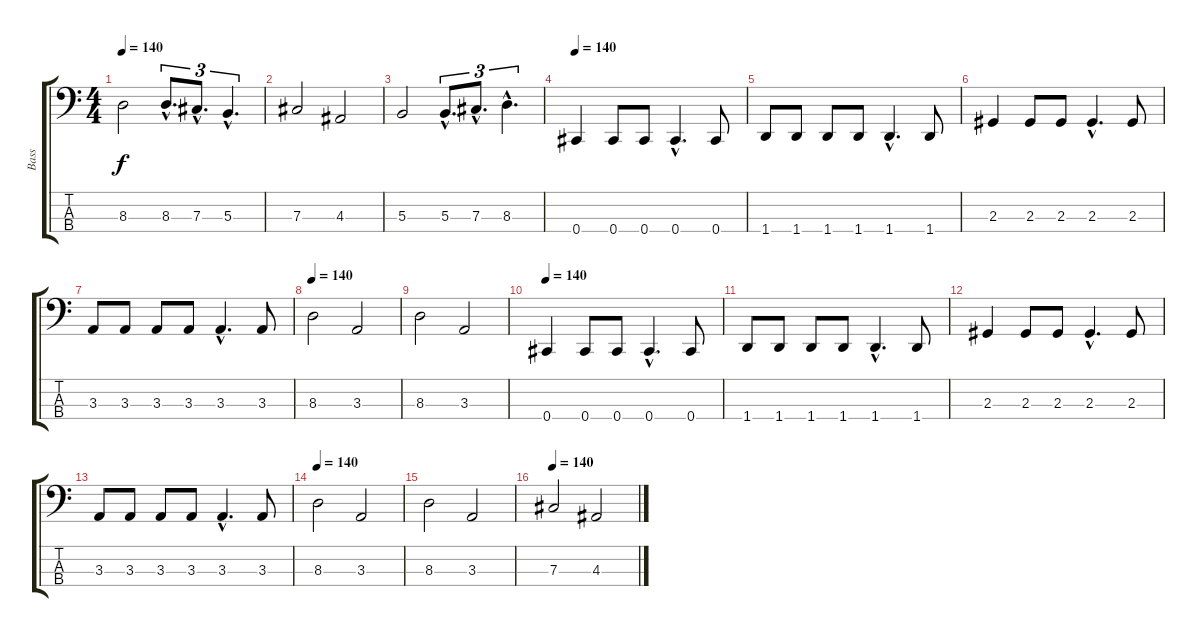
\track ("Bass" "Bass") {instrument electricbasspick}
\staff {score tabs}
\tuning (E2 B1 Gb1 Db1) {hide}
\ts (4 4)
\tempo 140
\clef f4
\ks c
8.3.2{dy f} 8.3{hac}.8{d tu (3 2)} 7.3{hac}.8{d tu (3 2)} 5.3{hac}.4{d tu (3 2)} |
7.3.2 4.3.2 |
5.3.2 5.3{hac}.8{d tu (3 2)} 7.3{hac}.8{d tu (3 2)} 8.3{hac}.4{d tu (3 2)} |
\tempo 140
0.4.4 0.4.8 0.4.8 0.4{hac}.4{d} 0.4.8 |
1.4.8 1.4.8 1.4.8 1.4.8 1.4{hac}.4{d} 1.4.8 |
2.3.4 2.3.8 2.3.8 2.3{hac}.4{d} 2.3.8 |
3.3.8 3.3.8 3.3.8 3.3.8 3.3{hac}.4{d} 3.3.8 |
\tempo 140
8.3.2 3.3.2 |
8.3.2 3.3.2 |
\tempo 140
0.4.4 0.4.8 0.4.8 0.4{hac}.4{d} 0.4.8 |
1.4.8 1.4.8 1.4.8 1.4.8 1.4{hac}.4{d} 1.4.8 |
2.3.4 2.3.8 2.3.8 2.3{hac}.4{d} 2.3.8 |
3.3.8 3.3.8 3.3.8 3.3.8 3.3{hac}.4{d} 3.3.8 |
\tempo 140
8.3.2 3.3.2 |
8.3.2 3.3.2 |
\tempo 140
7.3.2 4.3.2
